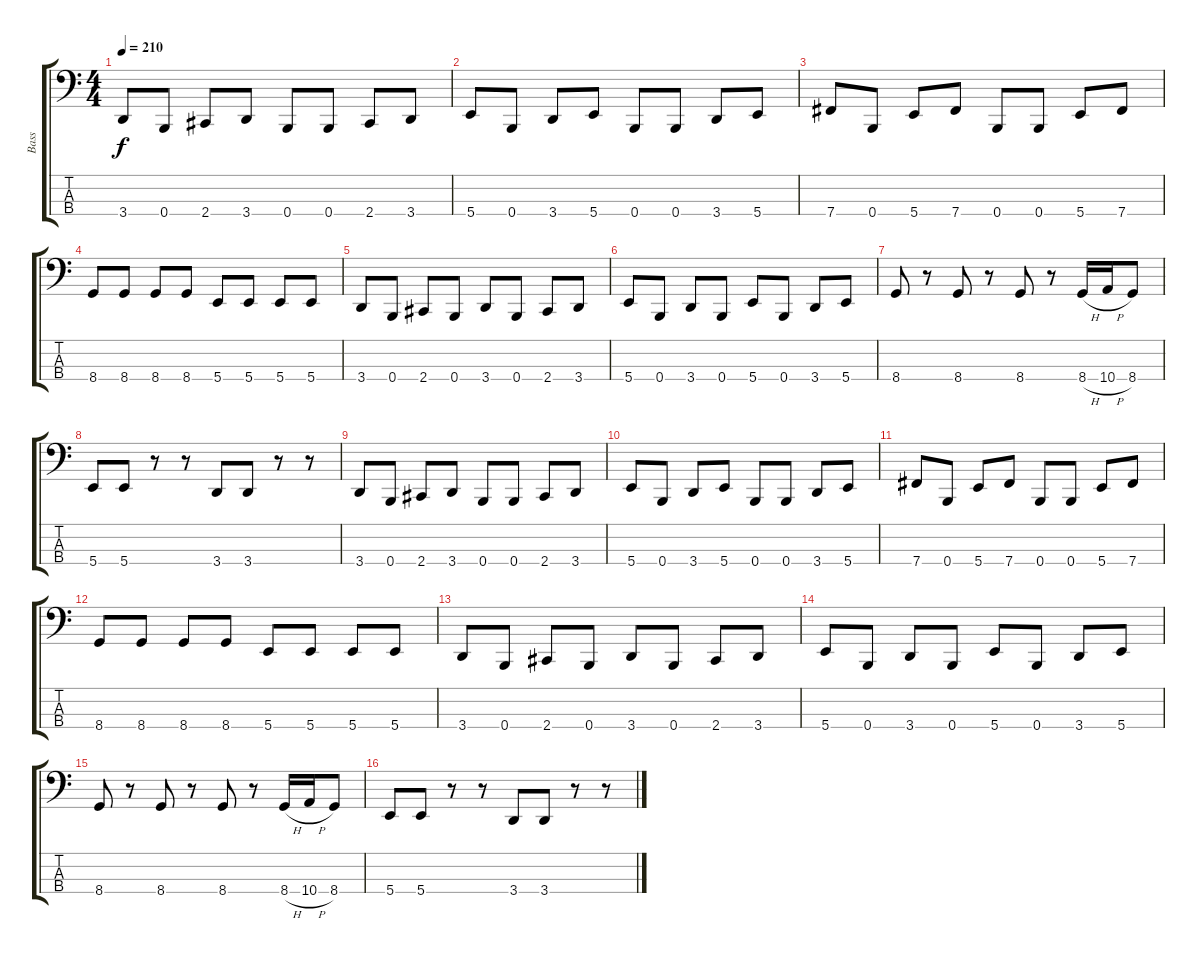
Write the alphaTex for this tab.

\track ("Bass" "Bass") {instrument electricbasspick}
\staff {score tabs}
\tuning (E2 B1 Gb1 B0) {hide}
\ts (4 4)
\tempo 210
\clef f4
\ks c
3.4.8{dy f} 0.4.8 2.4.8 3.4.8 0.4.8 0.4.8 2.4.8 3.4.8 |
5.4.8 0.4.8 3.4.8 5.4.8 0.4.8 0.4.8 3.4.8 5.4.8 |
7.4.8 0.4.8 5.4.8 7.4.8 0.4.8 0.4.8 5.4.8 7.4.8 |
8.4.8 8.4.8 8.4.8 8.4.8 5.4.8 5.4.8 5.4.8 5.4.8 |
3.4.8 0.4.8 2.4.8 0.4.8 3.4.8 0.4.8 2.4.8 3.4.8 |
5.4.8 0.4.8 3.4.8 0.4.8 5.4.8 0.4.8 3.4.8 5.4.8 |
8.4.8 r.8 8.4.8 r.8 8.4.8 r.8 8.4{h}.16 10.4{h}.16 8.4.8 |
5.4.8 5.4.8 r.8 r.8 3.4.8 3.4.8 r.8 r.8 |
3.4.8 0.4.8 2.4.8 3.4.8 0.4.8 0.4.8 2.4.8 3.4.8 |
5.4.8 0.4.8 3.4.8 5.4.8 0.4.8 0.4.8 3.4.8 5.4.8 |
7.4.8 0.4.8 5.4.8 7.4.8 0.4.8 0.4.8 5.4.8 7.4.8 |
8.4.8 8.4.8 8.4.8 8.4.8 5.4.8 5.4.8 5.4.8 5.4.8 |
3.4.8 0.4.8 2.4.8 0.4.8 3.4.8 0.4.8 2.4.8 3.4.8 |
5.4.8 0.4.8 3.4.8 0.4.8 5.4.8 0.4.8 3.4.8 5.4.8 |
8.4.8 r.8 8.4.8 r.8 8.4.8 r.8 8.4{h}.16 10.4{h}.16 8.4.8 |
5.4.8 5.4.8 r.8 r.8 3.4.8 3.4.8 r.8 r.8
